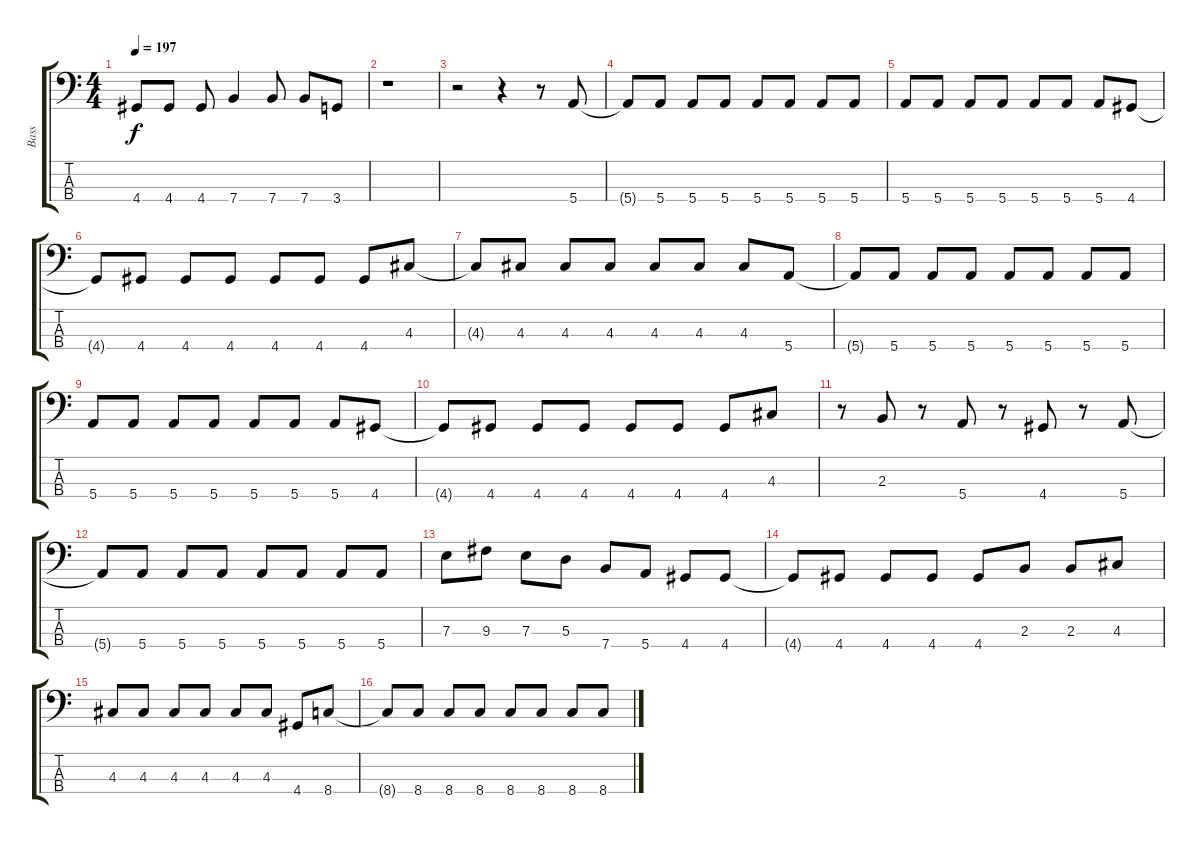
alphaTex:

\track ("Bass" "Bass") {instrument electricbasspick}
\staff {score tabs}
\tuning (G2 D2 A1 E1) {hide}
\ts (4 4)
\tempo 197
\clef f4
\ks c
4.4{t}.8{dy f} 4.4.8 4.4.8 7.4.4 7.4.8 7.4.8 3.4.8 |
\section ("" "")
r.1 |
r.2 r.4 r.8 5.4.8 |
\section ("" "")
5.4{t}.8 5.4.8 5.4.8 5.4.8 5.4.8 5.4.8 5.4.8 5.4.8 |
5.4.8 5.4.8 5.4.8 5.4.8 5.4.8 5.4.8 5.4.8 4.4.8 |
4.4{t}.8 4.4.8 4.4.8 4.4.8 4.4.8 4.4.8 4.4.8 4.3.8 |
4.3{t}.8 4.3.8 4.3.8 4.3.8 4.3.8 4.3.8 4.3.8 5.4.8 |
5.4{t}.8 5.4.8 5.4.8 5.4.8 5.4.8 5.4.8 5.4.8 5.4.8 |
5.4.8 5.4.8 5.4.8 5.4.8 5.4.8 5.4.8 5.4.8 4.4.8 |
4.4{t}.8 4.4.8 4.4.8 4.4.8 4.4.8 4.4.8 4.4.8 4.3.8 |
r.8 2.3.8 r.8 5.4.8 r.8 4.4.8 r.8 5.4.8 |
\section ("" "")
5.4{t}.8 5.4.8 5.4.8 5.4.8 5.4.8 5.4.8 5.4.8 5.4.8 |
7.3.8 9.3.8 7.3.8 5.3.8 7.4.8 5.4.8 4.4.8 4.4.8 |
4.4{t}.8 4.4.8 4.4.8 4.4.8 4.4.8 2.3.8 2.3.8 4.3.8 |
4.3.8 4.3.8 4.3.8 4.3.8 4.3.8 4.3.8 4.4.8 8.4.8 |
8.4{t}.8 8.4.8 8.4.8 8.4.8 8.4.8 8.4.8 8.4.8 8.4.8
